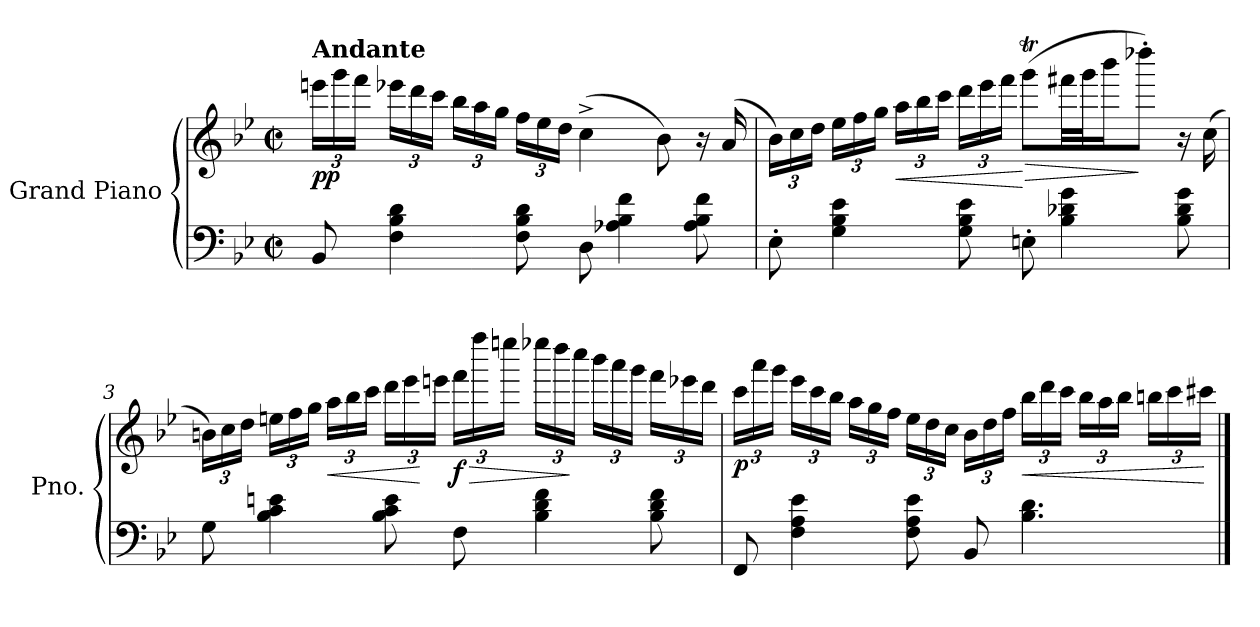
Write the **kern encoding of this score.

**kern	**kern	**dynam
*part1	*part1	*part1
*staff2	*staff1	*staff1/2
*I"Grand Piano	*	*
*I'Pno.	*	*
*clefF4	*clefG2	*
*k[b-e-]	*k[b-e-]	*
*M2/2	*M2/2	*
*met(c|)	*met(c|)	*
*	*Xbrackettup	*
=1	=1	=1
!	!LO:TX:a:B:t=Andante	!
!	!	!LO:DY:b
8BB-/	24eeen\LL	pp
.	24ggg\	.
.	24fff\JJ	.
4F\ 4B-\ 4d\	24eee-X\LL	.
.	24ddd\	.
.	24ccc\JJ	.
.	24bb-\LL	.
.	24aa\	.
.	24gg\JJ	.
8F\ 8B-\ 8d\	24ff\LL	.
.	24ee-\	.
.	24dd\JJ	.
8D\	(>4cc^\	.
4A-X\ 4B-\ 4f\	.	.
.	8b-\)	.
8A-\ 8B-\ 8f\	16r	.
.	(>16a/	.
=2	=2	=2
8E-'\	24b-\LL)	.
.	24cc\	.
.	24dd\JJ	.
4G\ 4B-\ 4e-\	24ee-\LL	.
.	24ff\	.
.	24gg\JJ	.
!	!	!LO:HP:b
.	24aa\LL	<
.	24bb-\	.
.	24ccc\JJ	.
8G\ 8B-\ 8e-\	24ddd\LL	.
.	24eee-\	.
.	24fff\JJ	.
!	!	!LO:HP:n=1:b
8En'\	(>8gggT\L	[ >
4B-\ 4d-X\ 4g\	32fff#X\LL	.
.	32ggg\J	.
.	16bbb-\J	.
.	8dddd-X'\J)	]
8B-\ 8d-\ 8g\	16r	.
.	(>16cc\	.
=3	=3	=3
8G\	24bn\LL)	.
.	24cc\	.
.	24dd\JJ	.
4B-\ 4c\ 4en\	24een\LL	.
.	24ff\	.
.	24gg\JJ	.
!	!	!LO:HP:b
.	24aa\LL	<
.	24bb-\	.
.	24ccc\JJ	.
8B-\ 8c\ 8e\	24ddd\LL	.
.	24eee-\	.
.	24eeen\JJ	[
!	!	!LO:HP:b
!	!	!LO:DY:n=1:b
8F\	24fff\LL	> f
.	24ffff\	.
.	24eeeen\JJ	.
4B-\ 4d\ 4f\	24eeee-X\LL	.
.	24dddd\	.
.	24cccc\JJ	]
.	24bbb-\LL	.
.	24aaa\	.
.	24ggg\JJ	.
8B-\ 8d\ 8f\	24fff\LL	.
.	24eee-X\	.
.	24ddd\JJ	.
=4	=4	=4
!	!	!LO:DY:b
8FF/	24ccc\LL	p
.	24aaa\	.
.	24ggg\JJ	.
4F\ 4A\ 4e-\	24eee-\LL	.
.	24ccc\	.
.	24bb-\JJ	.
.	24aa\LL	.
.	24gg\	.
.	24ff\JJ	.
8F\ 8A\ 8e-\	24ee-\LL	.
.	24dd\	.
.	24cc\JJ	.
8BB-/	24b-\LL	.
.	24dd\	.
.	24ff\JJ	.
!	!	!LO:HP:b
4.B-\ 4.d\	24bb-\LL	<
.	24ddd\	.
.	24ccc\JJ	.
.	24bb-\LL	.
.	24aa\	.
.	24bb-\JJ	.
.	24bbn\LL	.
.	24ccc\	.
.	24ccc#X\JJ	.
.	.	[
==	==	==
*-	*-	*-
